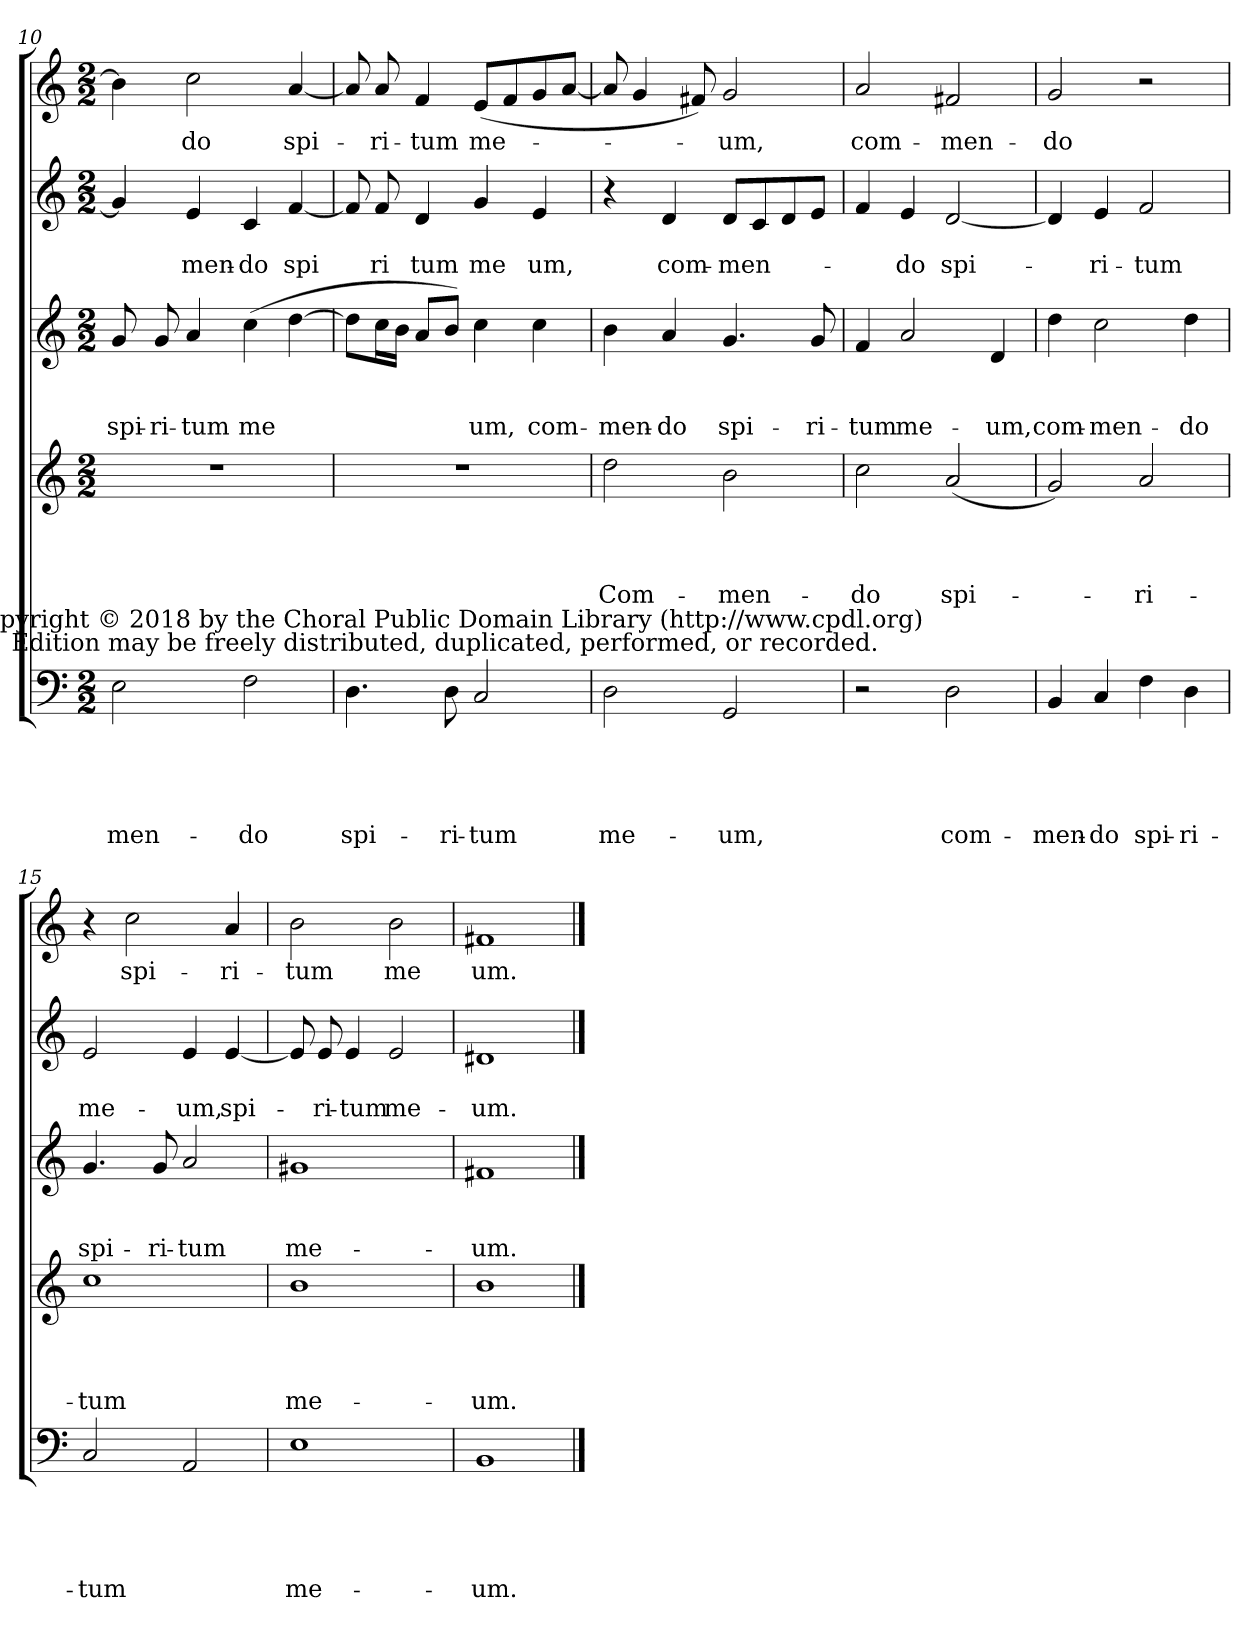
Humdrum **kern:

**kern	**text	**text	**text	**text	**text	**kern	**text	**text	**text	**text	**kern	**text	**text	**text	**kern	**text	**text	**kern	**text
*part5	*part5	*part5	*part5	*part5	*part5	*part4	*part4	*part4	*part4	*part4	*part3	*part3	*part3	*part3	*part2	*part2	*part2	*part1	*part1
*staff5	*staff5	*staff5	*staff5	*staff5	*staff5	*staff4	*staff4	*staff4	*staff4	*staff4	*staff3	*staff3	*staff3	*staff3	*staff2	*staff2	*staff2	*staff1	*staff1
*clefF4	*	*	*	*	*	*clefG2	*	*	*	*	*clefG2	*	*	*	*clefG2	*	*	*clefG2	*
*	*	*	*	*	*	*ITrd7c12	*	*	*	*	*ITrd7c12	*	*	*	*	*	*	*	*
*k[]	*	*	*	*	*	*k[]	*	*	*	*	*k[]	*	*	*	*k[]	*	*	*k[]	*
*C:	*	*	*	*	*	*C:	*	*	*	*	*C:	*	*	*	*C:	*	*	*C:	*
*M2/2	*	*	*	*	*	*M2/2	*	*	*	*	*M2/2	*	*	*	*M2/2	*	*	*M2/2	*
=10	=10	=10	=10	=10	=10	=10	=10	=10	=10	=10	=10	=10	=10	=10	=10	=10	=10	=10	=10
!	!	!	!	!	!LO:LY:b	!	!	!	!	!	!	!	!	!LO:LY:b	!	!	!	!	!
2E\	.	.	.	.	-men-	1r	.	.	.	.	8G/	.	.	spi-	4g/]	.	.	4b\]	.
!	!	!	!	!	!	!	!	!	!	!	!	!	!	!LO:LY:b	!	!	!	!	!
.	.	.	.	.	.	.	.	.	.	.	8G/	.	.	-ri-	.	.	.	.	.
!	!	!	!	!	!	!	!	!	!	!	!	!	!	!LO:LY:b	!	!	!LO:LY:b	!	!LO:LY:b
.	.	.	.	.	.	.	.	.	.	.	4A/	.	.	-tum	4e/	.	-men-	2cc\	-do
!	!	!	!	!	!LO:LY:b	!	!	!	!	!	!	!	!	!LO:LY:b	!	!	!LO:LY:b	!	!
2F\	.	.	.	.	-do	.	.	.	.	.	(<4c\	.	.	me	4c/	.	-do	.	.
!	!	!	!	!	!	!	!	!	!	!	!	!	!	!	!	!	!LO:LY:b	!	!LO:LY:b
.	.	.	.	.	.	.	.	.	.	.	[>4d\	.	.	.	[<4f/	.	spi	[<4a/	spi-
=11	=11	=11	=11	=11	=11	=11	=11	=11	=11	=11	=11	=11	=11	=11	=11	=11	=11	=11	=11
!	!	!	!	!	!LO:LY:b	!	!	!	!	!	!	!	!	!	!	!	!	!	!
4.D\	.	.	.	.	spi-	1r	.	.	.	.	8d\L]	.	.	.	8f/]	.	.	8a/]	.
!	!	!	!	!	!	!	!	!	!	!	!	!	!	!	!	!	!LO:LY:b	!	!LO:LY:b
.	.	.	.	.	.	.	.	.	.	.	16c\L	.	.	.	8f/	.	ri	8a/	-ri-
.	.	.	.	.	.	.	.	.	.	.	16B\JJ	.	.	.	.	.	.	.	.
!	!	!	!	!	!	!	!	!	!	!	!	!	!	!	!	!	!LO:LY:b	!	!LO:LY:b
.	.	.	.	.	.	.	.	.	.	.	8A/L	.	.	.	4d/	.	tum	4f/	-tum
!LO:TX:a:cj:t=Copyright © 2018 by the Choral Public Domain Library (http&colon;//www.cpdl.org)\nEdition may be freely distributed, duplicated, performed, or recorded.	!	!	!	!	!	!	!	!	!	!	!	!	!	!	!	!	!	!	!
!	!	!	!	!	!LO:LY:b	!	!	!	!	!	!	!	!	!	!	!	!	!	!
8D\	.	.	.	.	-ri-	.	.	.	.	.	8B/J)	.	.	.	.	.	.	.	.
!	!	!	!	!	!LO:LY:b	!	!	!	!	!	!	!	!	!LO:LY:b	!	!	!LO:LY:b	!	!LO:LY:b
2C/	.	.	.	.	-tum	.	.	.	.	.	4c\	.	.	um,	4g/	.	me	(<8e/L	me-
.	.	.	.	.	.	.	.	.	.	.	.	.	.	.	.	.	.	8f/	.
!	!	!	!	!	!	!	!	!	!	!	!	!	!	!LO:LY:b	!	!	!LO:LY:b	!	!
.	.	.	.	.	.	.	.	.	.	.	4c\	.	.	com-	4e/	.	um,	8g/	.
.	.	.	.	.	.	.	.	.	.	.	.	.	.	.	.	.	.	[<8a/J	.
=12	=12	=12	=12	=12	=12	=12	=12	=12	=12	=12	=12	=12	=12	=12	=12	=12	=12	=12	=12
!	!	!	!	!	!LO:LY:b	!	!	!	!	!LO:LY:b	!	!	!	!LO:LY:b	!	!	!	!	!
2D\	.	.	.	.	me-	2d\	.	.	.	Com-	4B\	.	.	-men-	4r	.	.	8a/]	.
.	.	.	.	.	.	.	.	.	.	.	.	.	.	.	.	.	.	4g/	.
!	!	!	!	!	!	!	!	!	!	!	!	!	!	!LO:LY:b	!	!	!LO:LY:b	!	!
.	.	.	.	.	.	.	.	.	.	.	4A/	.	.	-do	4d/	.	com-	.	.
.	.	.	.	.	.	.	.	.	.	.	.	.	.	.	.	.	.	8f#X/)	.
!	!	!	!	!	!LO:LY:b	!	!	!	!	!LO:LY:b	!	!	!	!LO:LY:b	!	!	!LO:LY:b	!	!LO:LY:b
2GG/	.	.	.	.	-um,	2B\	.	.	.	-men-	4.G/	.	.	spi-	8d/L	.	-men-	2g/	-um,
.	.	.	.	.	.	.	.	.	.	.	.	.	.	.	8c/	.	.	.	.
.	.	.	.	.	.	.	.	.	.	.	.	.	.	.	8d/	.	.	.	.
!	!	!	!	!	!	!	!	!	!	!	!	!	!	!LO:LY:b	!	!	!	!	!
.	.	.	.	.	.	.	.	.	.	.	8G/	.	.	-ri-	8e/J	.	.	.	.
=13	=13	=13	=13	=13	=13	=13	=13	=13	=13	=13	=13	=13	=13	=13	=13	=13	=13	=13	=13
!	!	!	!	!	!	!	!	!	!	!LO:LY:b	!	!	!	!LO:LY:b	!	!	!	!	!LO:LY:b
2r	.	.	.	.	.	2c\	.	.	.	-do	4F/	.	.	-tum	4f/	.	.	2a/	com-
!	!	!	!	!	!	!	!	!	!	!	!	!	!	!LO:LY:b	!	!	!LO:LY:b	!	!
.	.	.	.	.	.	.	.	.	.	.	2A/	.	.	me-	4e/	.	-do	.	.
!	!	!	!	!	!LO:LY:b	!	!	!	!	!LO:LY:b	!	!	!	!	!	!	!LO:LY:b	!	!LO:LY:b
2D\	.	.	.	.	com-	(<2A/	.	.	.	spi-	.	.	.	.	[<2d/	.	spi-	2f#X/	-men-
!	!	!	!	!	!	!	!	!	!	!	!	!	!	!LO:LY:b	!	!	!	!	!
.	.	.	.	.	.	.	.	.	.	.	4D/	.	.	-um,	.	.	.	.	.
!!LO:PB:g=z
=14	=14	=14	=14	=14	=14	=14	=14	=14	=14	=14	=14	=14	=14	=14	=14	=14	=14	=14	=14
!	!	!	!	!	!LO:LY:b	!	!	!	!	!	!	!	!	!LO:LY:b	!	!	!	!	!LO:LY:b
4BB/	.	.	.	.	-men-	2G/)	.	.	.	.	4d\	.	.	com-	4d/]	.	.	2g/	-do
!	!	!	!	!	!LO:LY:b	!	!	!	!	!	!	!	!	!LO:LY:b	!	!	!LO:LY:b	!	!
4C/	.	.	.	.	-do	.	.	.	.	.	2c\	.	.	-men-	4e/	.	-ri-	.	.
!	!	!	!	!	!LO:LY:b	!	!	!	!	!LO:LY:b	!	!	!	!	!	!	!LO:LY:b	!	!
4F\	.	.	.	.	spi-	2A/	.	.	.	-ri-	.	.	.	.	2f/	.	-tum	2r	.
!	!	!	!	!	!LO:LY:b	!	!	!	!	!	!	!	!	!LO:LY:b	!	!	!	!	!
4D\	.	.	.	.	-ri-	.	.	.	.	.	4d\	.	.	-do	.	.	.	.	.
=15	=15	=15	=15	=15	=15	=15	=15	=15	=15	=15	=15	=15	=15	=15	=15	=15	=15	=15	=15
!	!	!	!	!	!LO:LY:b	!	!	!	!	!LO:LY:b	!	!	!	!LO:LY:b	!	!	!LO:LY:b	!	!
2C/	.	.	.	.	-tum	1c	.	.	.	-tum	4.G/	.	.	spi-	2e/	.	me-	4r	.
!	!	!	!	!	!	!	!	!	!	!	!	!	!	!	!	!	!	!	!LO:LY:b
.	.	.	.	.	.	.	.	.	.	.	.	.	.	.	.	.	.	2cc\	spi-
!	!	!	!	!	!	!	!	!	!	!	!	!	!	!LO:LY:b	!	!	!	!	!
.	.	.	.	.	.	.	.	.	.	.	8G/	.	.	-ri-	.	.	.	.	.
!	!	!	!	!	!	!	!	!	!	!	!	!	!	!LO:LY:b	!	!	!LO:LY:b	!	!
2AA/	.	.	.	.	.	.	.	.	.	.	2A/	.	.	-tum	4e/	.	-um,	.	.
!	!	!	!	!	!	!	!	!	!	!	!	!	!	!	!	!	!LO:LY:b	!	!LO:LY:b
.	.	.	.	.	.	.	.	.	.	.	.	.	.	.	[<4e/	.	spi-	4a/	-ri-
=16	=16	=16	=16	=16	=16	=16	=16	=16	=16	=16	=16	=16	=16	=16	=16	=16	=16	=16	=16
!	!	!	!	!	!LO:LY:b	!	!	!	!	!LO:LY:b	!	!	!	!LO:LY:b	!	!	!	!	!LO:LY:b
1E	.	.	.	.	me-	1B	.	.	.	me-	1G#X	.	.	me-	8e/]	.	.	2b\	-tum
!	!	!	!	!	!	!	!	!	!	!	!	!	!	!	!	!	!LO:LY:b	!	!
.	.	.	.	.	.	.	.	.	.	.	.	.	.	.	8e/	.	-ri-	.	.
!	!	!	!	!	!	!	!	!	!	!	!	!	!	!	!	!	!LO:LY:b	!	!
.	.	.	.	.	.	.	.	.	.	.	.	.	.	.	4e/	.	-tum	.	.
!	!	!	!	!	!	!	!	!	!	!	!	!	!	!	!	!	!LO:LY:b	!	!LO:LY:b
.	.	.	.	.	.	.	.	.	.	.	.	.	.	.	2e/	.	me-	2b\	me
=17	=17	=17	=17	=17	=17	=17	=17	=17	=17	=17	=17	=17	=17	=17	=17	=17	=17	=17	=17
!	!	!	!	!	!LO:LY:b	!	!	!	!	!LO:LY:b	!	!	!	!LO:LY:b	!	!	!LO:LY:b	!	!LO:LY:b
1BB	.	.	.	.	-um.	1B	.	.	.	-um.	1F#X	.	.	-um.	1d#X	.	-um.	1f#X	um.
==	==	==	==	==	==	==	==	==	==	==	==	==	==	==	==	==	==	==	==
*-	*-	*-	*-	*-	*-	*-	*-	*-	*-	*-	*-	*-	*-	*-	*-	*-	*-	*-	*-
